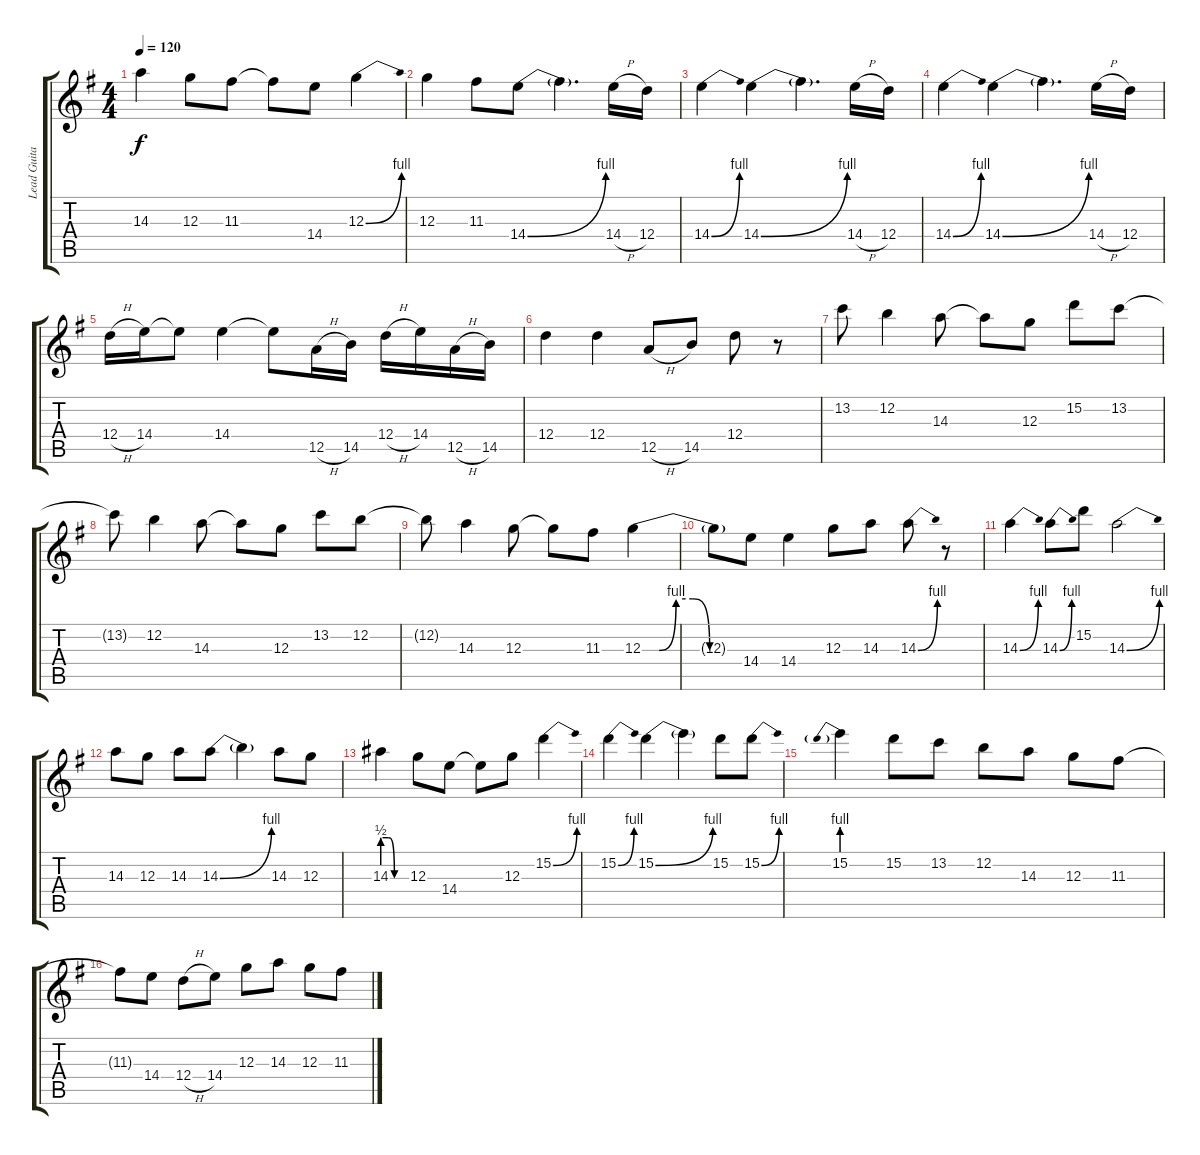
\track ("Lead Guitar" "Lead Guita") {instrument overdrivenguitar}
\staff {score tabs}
\tuning (E4 B3 G3 D3 A2 E2) {hide}
\ts (4 4)
\tempo 120
\clef g2
\ks g
14.3.4{dy f} 12.3.8 11.3.8 11.3{t}.8 14.4.8 12.3{be (bend 0 0 60 4)}.4 |
12.3.4 11.3.8 14.4{be (bend 0 0 60 4)}.8 14.4{t}.4{d} 14.4{h}.16 12.4.16 |
14.4{be (bend 0 0 60 4)}.4 14.4{be (bend 0 0 60 4)}.4 14.4{t}.4{d} 14.4{h}.16 12.4.16 |
14.4{be (bend 0 0 60 4)}.4 14.4{be (bend 0 0 60 4)}.4 14.4{t}.4{d} 14.4{h}.16 12.4.16 |
12.4{h}.16 14.4.16 14.4{t}.8 14.4.4 14.4{t}.8 12.5{h}.16 14.5.16 12.4{h}.16 14.4.16 12.5{h}.16 14.5.16 |
12.4.4 12.4.4 12.5{h}.8 14.5.8 12.4.8 r.8 |
13.2.8 12.2.4 14.3.8 14.3{t}.8 12.3.8 15.2.8 13.2.8 |
13.2{t}.8 12.2.4 14.3.8 14.3{t}.8 12.3.8 13.2.8 12.2.8 |
12.2{t}.8 14.3.4 12.3.8 12.3{t}.8 11.3.8 12.3{be (custom 0 0 10 0 20 4 30 4 40 0 60 0)}.4 |
12.3{t}.8 14.4.8 14.4.4 12.3.8 14.3.8 14.3{be (bend 0 0 60 4)}.8 r.8 |
14.3{be (bend 0 0 60 4)}.4 14.3{be (bend 0 0 60 4)}.8 15.2.8 14.3{be (bend 0 0 60 4)}.2 |
14.3.8 12.3.8 14.3.8 14.3{be (bend 0 0 60 4)}.8 14.3{t}.4 14.3.8 12.3.8 |
14.3{be (custom 0 2 15 2 30 0 60 0)}.4 12.3.8 14.4.8 14.4{t}.8 12.3.8 15.2{be (bend 0 0 60 4)}.4 |
15.2{be (bend 0 0 60 4)}.4 15.2{be (bend 0 0 60 4)}.4 15.2{t}.4 15.2.8 15.2{be (bend 0 0 60 4)}.8 |
15.2{be (prebend 0 4 60 4)}.4 15.2.8 13.2.8 12.2.8 14.3.8 12.3.8 11.3.8 |
11.3{t}.8 14.4.8 12.4{h}.8 14.4.8 12.3.8 14.3.8 12.3.8 11.3.8
